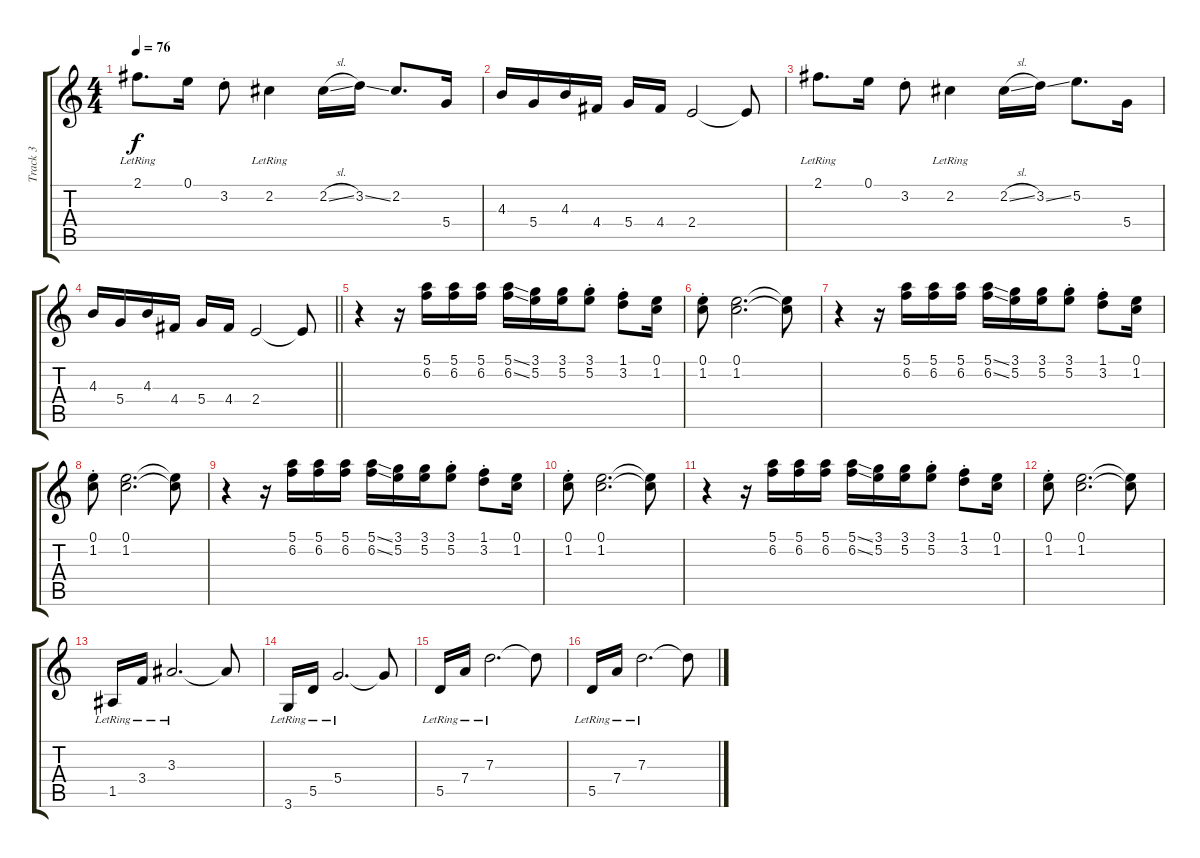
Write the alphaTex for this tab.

\track ("Track 3" "Track 3") {instrument acousticguitarsteel}
\staff {score tabs}
\tuning (E4 B3 G3 D3 A2 E2) {hide}
\ts (4 4)
\tempo 76
\clef g2
\ks c
2.1{lr}.8{d dy f} 0.1.16 3.2{st}.8 2.2{lr}.4 2.2{sl}.16 3.2{ss}.16 2.2.8{d} 5.4.16 |
4.3.16 5.4.16 4.3.16 4.4.16 5.4.16 4.4.16 2.4.2 2.4{t}.8 |
2.1{lr}.8{d} 0.1.16 3.2{st}.8 2.2{lr}.4 2.2{sl}.16 3.2{ss}.16 5.2.8{d} 5.4.16 |
\barLineRight lightlight
4.3.16 5.4.16 4.3.16 4.4.16 5.4.16 4.4.16 2.4.2 2.4{t}.8 |
r.4{volume 10} r.16 (5.1 6.2).16 (5.1 6.2).16 (5.1 6.2).16 (5.1{ss} 6.2{ss}).16 (3.1 5.2).16 (3.1 5.2).16 (3.1{st} 5.2{st}).8 (1.1{st} 3.2{st}).8 (0.1 1.2).16 |
(0.1{st} 1.2{st}).8 (0.1 1.2).2{d} (0.1{t} 1.2{t}).8 |
r.4 r.16 (5.1 6.2).16 (5.1 6.2).16 (5.1 6.2).16 (5.1{ss} 6.2{ss}).16 (3.1 5.2).16 (3.1 5.2).16 (3.1{st} 5.2{st}).8 (1.1{st} 3.2{st}).8 (0.1 1.2).16 |
(0.1{st} 1.2{st}).8 (0.1 1.2).2{d} (0.1{t} 1.2{t}).8 |
r.4 r.16 (5.1 6.2).16 (5.1 6.2).16 (5.1 6.2).16 (5.1{ss} 6.2{ss}).16 (3.1 5.2).16 (3.1 5.2).16 (3.1{st} 5.2{st}).8 (1.1{st} 3.2{st}).8 (0.1 1.2).16 |
(0.1{st} 1.2{st}).8 (0.1 1.2).2{d} (0.1{t} 1.2{t}).8 |
r.4 r.16 (5.1 6.2).16 (5.1 6.2).16 (5.1 6.2).16 (5.1{ss} 6.2{ss}).16 (3.1 5.2).16 (3.1 5.2).16 (3.1{st} 5.2{st}).8 (1.1{st} 3.2{st}).8 (0.1 1.2).16 |
(0.1{st} 1.2{st}).8 (0.1 1.2).2{d} (0.1{t} 1.2{t}).8 |
1.5{lr}.16 3.4{lr}.16 3.3{lr}.2{d} 3.3{t}.8 |
3.6{lr}.16 5.5{lr}.16 5.4{lr}.2{d} 5.4{t}.8 |
5.5{lr}.16 7.4{lr}.16 7.3{lr}.2{d} 7.3{t}.8 |
5.5{lr}.16 7.4{lr}.16 7.3{lr}.2{d} 7.3{t}.8
